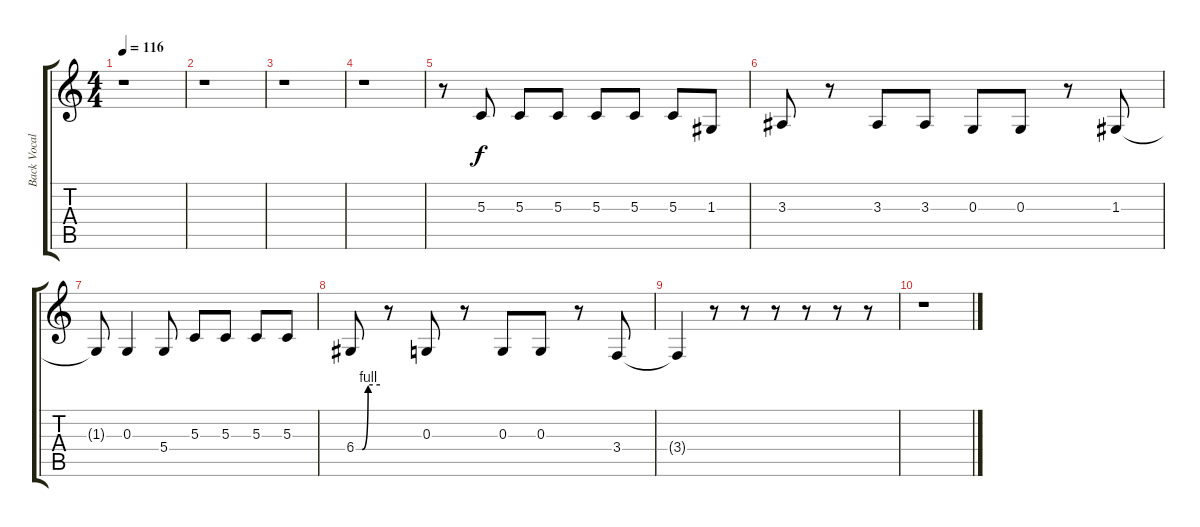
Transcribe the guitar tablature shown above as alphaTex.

\track ("Back Vocals" "Back Vocal") {instrument lead5charang}
\staff {score tabs}
\tuning (E4 B3 G3 D3 A2 E2) {hide}
\ts (4 4)
\tempo 116
\clef g2
\ks c
r.1{dy f} |
r.1 |
r.1 |
r.1 |
r.8 5.3.8 5.3.8 5.3.8 5.3.8 5.3.8 5.3.8 1.3.8 |
3.3.8 r.8 3.3.8 3.3.8 0.3.8 0.3.8 r.8 1.3.8 |
1.3{t}.8 0.3.4 5.4.8 5.3.8 5.3.8 5.3.8 5.3.8 |
6.4{be (custom 0 0 15 0 30 4 60 4)}.8 r.8 0.3.8 r.8 0.3.8 0.3.8 r.8 3.4.8 |
3.4{t}.4 r.8 r.8 r.8 r.8 r.8 r.8 |
r.1
